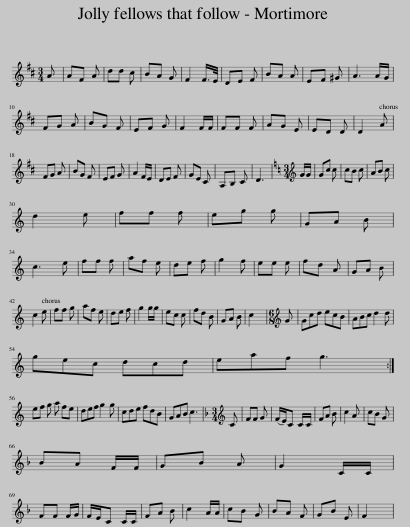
X:1
L:1/8
M:3/4
I:linebreak $
K:D
V:1 treble
V:1
 A | AF A | dd c | BA G | F2 F/>E/ | %5
 DE F | BA A | EF ^G | A3 A/G/ |$ FG A | %10
 BG F | EF G | F2 F/F/ | FF F | AG E | %15
 ED D | D2 A |$ FG A | BG F | EF G | %20
 A2 F/E/ | DE F | GE C | A,B, C | D3 | %25
[K:C][M:3/4][K:treble] G/G/ | Gc c | cB c | AB c |$ d2 e | %30
 ff f | eg g | GA B |$ c3 e | ff f | %35
 af e | de f | g2 f | ee e | fd A | %40
 GA B |$ c2 e | ff g | af e | de f | %45
 g2 g/g/ | ec c | fd B | GA B | c2 x | %50
[M:6/8][K:treble] G | Gcd ecB | ABc d2 d |$ gec dcd | eaf g3 :|$ %55
 ef g a fe | def g2 g | cde fdB | GAB c3 |[K:F][M:3/4][K:treble] C | %60
 FF G | (F/E/)C C/C/ | FA B | c2 A | cB G |$ %65
 BA F/F/ | GB A | G2 C/C/ |$ FF F/G/ | F/E/C C/C/ | %70
 FA B | c2 A/A/ | cB G | BA F | GB E | %75
 F2 x | %76
